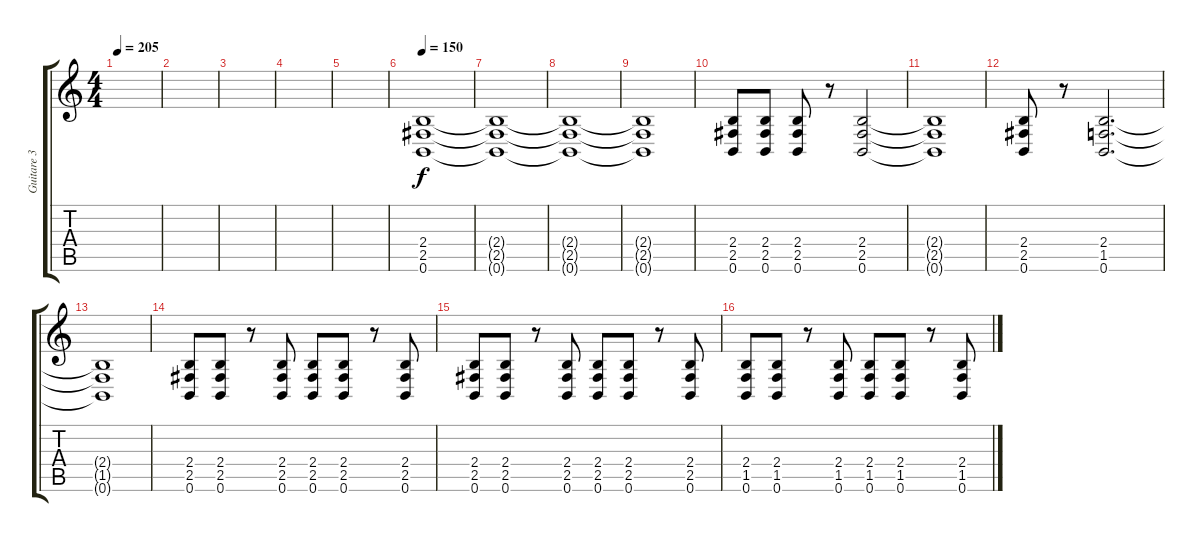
\track ("Guitare 3" "Guitare 3") {instrument distortionguitar}
\staff {score tabs}
\tuning (B3 Gb3 D3 A2 E2 B1) {hide}
\ts (4 4)
\tempo 205
\clef g2
\ks c
|
|
|
|
|
\tempo 150
(2.4 2.5 0.6).1 |
(2.4{t} 2.5{t} 0.6{t}).1 |
(2.4{t} 2.5{t} 0.6{t}).1 |
(2.4{t} 2.5{t} 0.6{t}).1 |
(2.4 2.5 0.6).8 (2.4 2.5 0.6).8 (2.4 2.5 0.6).8 r.8 (2.4 2.5 0.6).2 |
(2.4{t} 2.5{t} 0.6{t}).1 |
(2.4 2.5 0.6).8 r.8 (2.4 1.5 0.6).2{d} |
(2.4{t} 1.5{t} 0.6{t}).1 |
(2.4 2.5 0.6).8 (2.4 2.5 0.6).8 r.8 (2.4 2.5 0.6).8 (2.4 2.5 0.6).8 (2.4 2.5 0.6).8 r.8 (2.4 2.5 0.6).8 |
(2.4 2.5 0.6).8 (2.4 2.5 0.6).8 r.8 (2.4 2.5 0.6).8 (2.4 2.5 0.6).8 (2.4 2.5 0.6).8 r.8 (2.4 2.5 0.6).8 |
(2.4 1.5 0.6).8 (2.4 1.5 0.6).8 r.8 (2.4 1.5 0.6).8 (2.4 1.5 0.6).8 (2.4 1.5 0.6).8 r.8 (2.4 1.5 0.6).8
